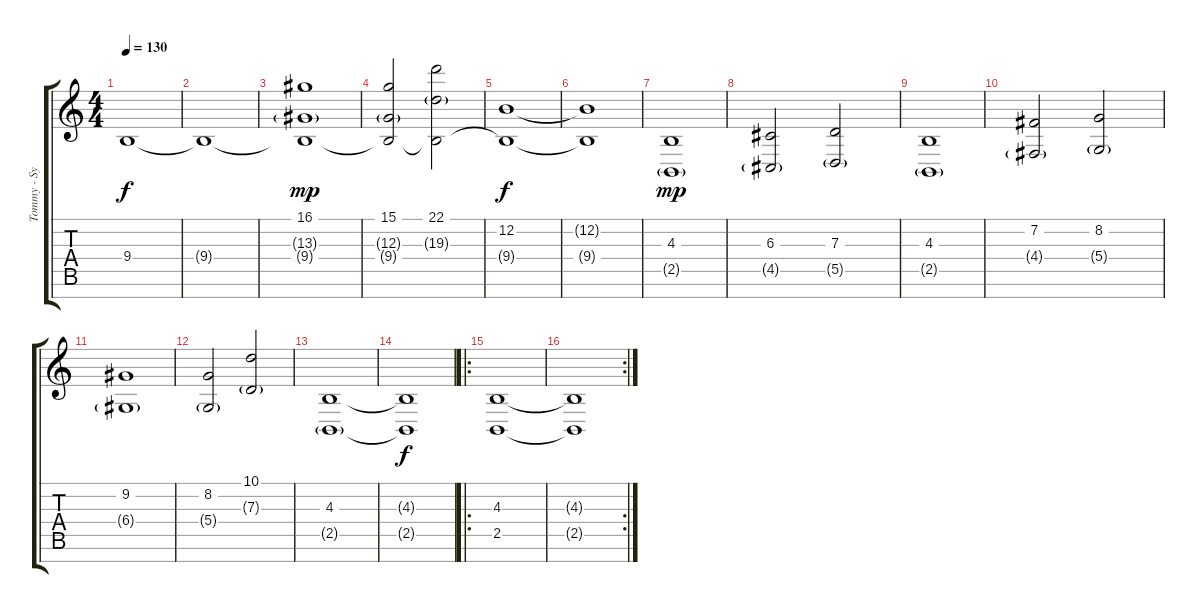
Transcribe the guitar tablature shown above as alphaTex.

\track ("Tommy - Synth" "Tommy - Sy") {instrument stringensemble1}
\staff {score tabs}
\tuning (E4 B3 G3 D3 A2 E2 B1) {hide}
\ts (4 4)
\tempo 130
\clef g2
\ks c
9.4{t}.1{dy f} |
9.4{t}.1 |
(16.1 13.3{g} 9.4{t}).1{dy mp} |
(15.1 12.3{g} 9.4{t}).2 (22.1 19.3{g} 9.4{t}).2 |
(12.2 9.4{t}).1{dy f} |
(12.2{t} 9.4{t}).1 |
(4.3 2.5{g}).1{dy mp} |
(6.3 4.5{g}).2 (7.3 5.5{g}).2 |
(4.3 2.5{g}).1 |
(7.2 4.4{g}).2 (8.2 5.4{g}).2 |
(9.2 6.4{g}).1 |
(8.2 5.4{g}).2 (10.1 7.3{g}).2 |
(4.3 2.5{g}).1 |
(4.3{t} 2.5{t}).1{dy f} |
\ro
(4.3 2.5).1 |
\rc 2
(4.3{t} 2.5{t}).1
